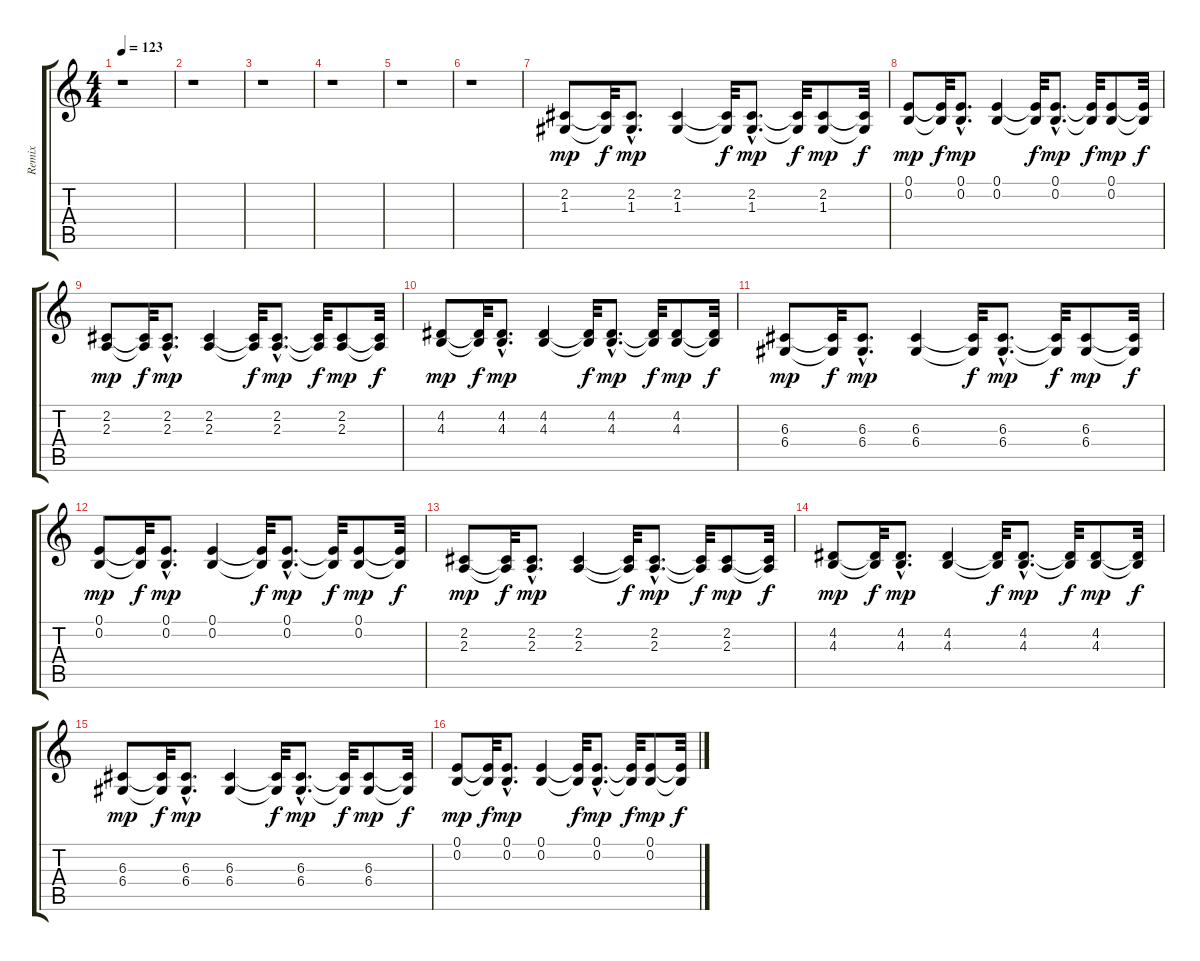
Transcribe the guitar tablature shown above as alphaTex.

\track ("Remix" "Remix") {instrument flute}
\staff {score tabs}
\tuning (E4 B3 G3 D3 A2 E2) {hide}
\ts (4 4)
\tempo 123
\clef g2
\ks c
r.1{dy f} |
r.1 |
r.1 |
r.1 |
r.1 |
r.1 |
(2.2 1.3).8{dy mp} (2.2{t} 1.3{t}).32{dy f} (2.2{hac} 1.3{hac}).8{d dy mp} (2.2 1.3).4 (2.2{t} 1.3{t}).32{dy f} (2.2{hac} 1.3{hac}).8{d dy mp} (2.2{t} 1.3{t}).32{dy f} (2.2 1.3).8{dy mp} (2.2{t} 1.3{t}).32{dy f} |
(0.1 0.2).8{dy mp} (0.1{t} 0.2{t}).32{dy f} (0.1{hac} 0.2{hac}).8{d dy mp} (0.1 0.2).4 (0.1{t} 0.2{t}).32{dy f} (0.1{hac} 0.2{hac}).8{d dy mp} (0.1{t} 0.2{t}).32{dy f} (0.1 0.2).8{dy mp} (0.1{t} 0.2{t}).32{dy f} |
(2.2 2.3).8{dy mp} (2.2{t} 2.3{t}).32{dy f} (2.2{hac} 2.3{hac}).8{d dy mp} (2.2 2.3).4 (2.2{t} 2.3{t}).32{dy f} (2.2{hac} 2.3{hac}).8{d dy mp} (2.2{t} 2.3{t}).32{dy f} (2.2 2.3).8{dy mp} (2.2{t} 2.3{t}).32{dy f} |
(4.2 4.3).8{dy mp} (4.2{t} 4.3{t}).32{dy f} (4.2{hac} 4.3{hac}).8{d dy mp} (4.2 4.3).4 (4.2{t} 4.3{t}).32{dy f} (4.2{hac} 4.3{hac}).8{d dy mp} (4.2{t} 4.3{t}).32{dy f} (4.2 4.3).8{dy mp} (4.2{t} 4.3{t}).32{dy f} |
(6.3 6.4).8{dy mp} (6.3{t} 6.4{t}).32{dy f} (6.3{hac} 6.4{hac}).8{d dy mp} (6.3 6.4).4 (6.3{t} 6.4{t}).32{dy f} (6.3{hac} 6.4{hac}).8{d dy mp} (6.3{t} 6.4{t}).32{dy f} (6.3 6.4).8{dy mp} (6.3{t} 6.4{t}).32{dy f} |
(0.1 0.2).8{dy mp} (0.1{t} 0.2{t}).32{dy f} (0.1{hac} 0.2{hac}).8{d dy mp} (0.1 0.2).4 (0.1{t} 0.2{t}).32{dy f} (0.1{hac} 0.2{hac}).8{d dy mp} (0.1{t} 0.2{t}).32{dy f} (0.1 0.2).8{dy mp} (0.1{t} 0.2{t}).32{dy f} |
(2.2 2.3).8{dy mp} (2.2{t} 2.3{t}).32{dy f} (2.2{hac} 2.3{hac}).8{d dy mp} (2.2 2.3).4 (2.2{t} 2.3{t}).32{dy f} (2.2{hac} 2.3{hac}).8{d dy mp} (2.2{t} 2.3{t}).32{dy f} (2.2 2.3).8{dy mp} (2.2{t} 2.3{t}).32{dy f} |
(4.2 4.3).8{dy mp} (4.2{t} 4.3{t}).32{dy f} (4.2{hac} 4.3{hac}).8{d dy mp} (4.2 4.3).4 (4.2{t} 4.3{t}).32{dy f} (4.2{hac} 4.3{hac}).8{d dy mp} (4.2{t} 4.3{t}).32{dy f} (4.2 4.3).8{dy mp} (4.2{t} 4.3{t}).32{dy f} |
(6.3 6.4).8{dy mp} (6.3{t} 6.4{t}).32{dy f} (6.3{hac} 6.4{hac}).8{d dy mp} (6.3 6.4).4 (6.3{t} 6.4{t}).32{dy f} (6.3{hac} 6.4{hac}).8{d dy mp} (6.3{t} 6.4{t}).32{dy f} (6.3 6.4).8{dy mp} (6.3{t} 6.4{t}).32{dy f} |
(0.1 0.2).8{dy mp} (0.1{t} 0.2{t}).32{dy f} (0.1{hac} 0.2{hac}).8{d dy mp} (0.1 0.2).4 (0.1{t} 0.2{t}).32{dy f} (0.1{hac} 0.2{hac}).8{d dy mp} (0.1{t} 0.2{t}).32{dy f} (0.1 0.2).8{dy mp} (0.1{t} 0.2{t}).32{dy f}
